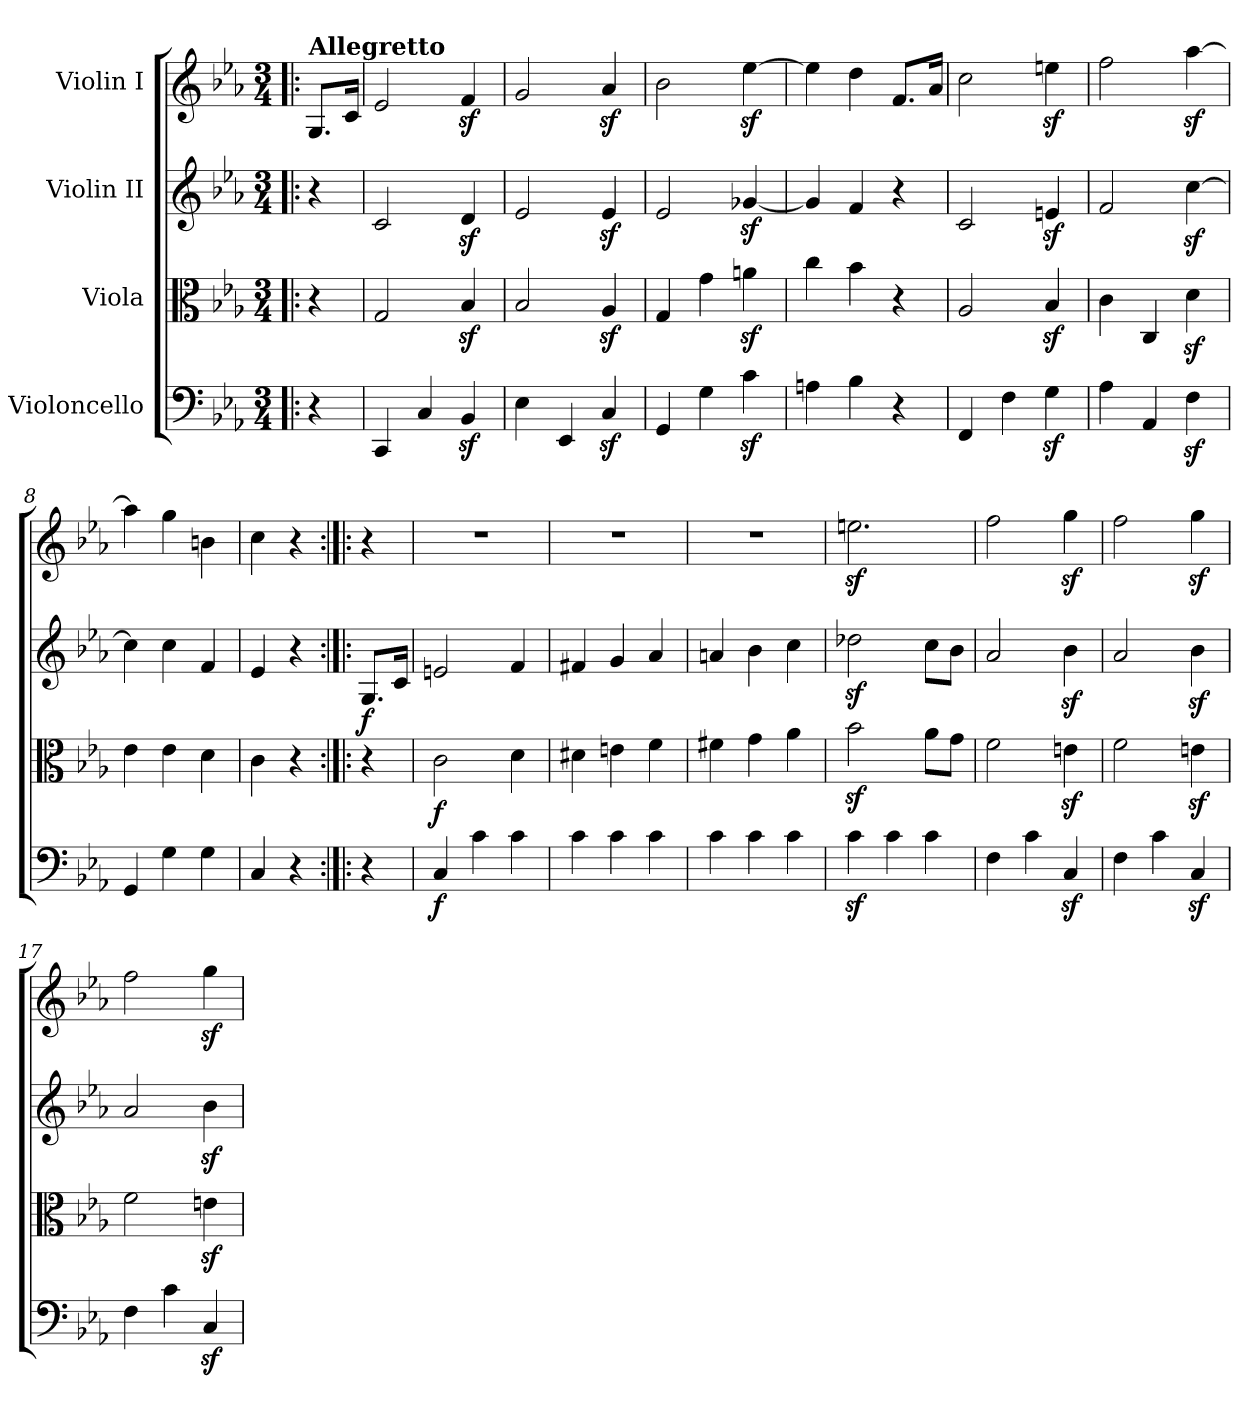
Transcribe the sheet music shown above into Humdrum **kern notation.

**kern	**dynam	**kern	**dynam	**kern	**kern
*part4	*part4	*part3	*part3	*part2	*part1
*staff4	*staff4	*staff3	*staff3	*staff2	*staff1
*I"Violoncello	*	*I"Viola	*	*I"Violin II	*I"Violin I
*clefF4	*	*clefC3	*	*clefG2	*clefG2
*k[b-e-a-]	*	*k[b-e-a-]	*	*k[b-e-a-]	*k[b-e-a-]
*M3/4	*	*M3/4	*	*M3/4	*M3/4
=1!|:	=1!|:	=1!|:	=1!|:	=1!|:	=1!|:
!	!	!	!	!	!LO:TX:a:B:t=Allegretto
4r	.	4r	.	4r	8.G/L
.	.	.	.	.	16c/Jk
=2	=2	=2	=2	=2	=2
4CC/	.	2G/	.	2c/	2e-/
4C/	.	.	.	.	.
4BB-z</	.	4B-z</	.	4dz</	4fz</
=3	=3	=3	=3	=3	=3
4E-\	.	2B-/	.	2e-/	2g/
4EE-/	.	.	.	.	.
4Cz</	.	4A-z</	.	4e-z</	4a-z</
=4	=4	=4	=4	=4	=4
4GG/	.	4G/	.	2e-/	2b-\
4G\	.	4g\	.	.	.
4cz<\	.	4anz<\	.	[4g-Xz</	[4ee-z<\
=5	=5	=5	=5	=5	=5
4An\	.	4cc\	.	4g-/]	4ee-\]
4B-\	.	4b-\	.	4f/	4dd\
4r	.	4r	.	4r	8.f/L
.	.	.	.	.	16a-/Jk
!!LO:LB:g=z
=6	=6	=6	=6	=6	=6
4FF/	.	2A-/	.	2c/	2cc\
4F\	.	.	.	.	.
4Gz<\	.	4B-z</	.	4enz</	4eenz<\
!!LO:PB:g=z
=7	=7	=7	=7	=7	=7
4A-\	.	4c\	.	2f/	2ff\
4AA-/	.	4C/	.	.	.
4Fz<\	.	4dz<\	.	[4ccz<\	[4aa-z<\
=8	=8	=8	=8	=8	=8
4GG/	.	4e-\	.	4cc\]	4aa-\]
4G\	.	4e-\	.	4cc\	4gg\
4G\	.	4d\	.	4f/	4bn\
=9	=9	=9	=9	=9	=9
4C/	.	4c\	.	4e-/	4cc\
4r	.	4r	.	4r	4r
=10:|!|:	=10:|!|:	=10:|!|:	=10:|!|:	=10:|!|:	=10:|!|:
!	!	!	!LO:DY:a	!	!
4r	.	4r	f	8.G/L	4r
.	.	.	.	16c/Jk	.
=11	=11	=11	=11	=11	=11
!	!LO:DY:b	!	!LO:DY:b	!	!
4C/	f	2c\	f	2en/	2.r
4c\	.	.	.	.	.
4c\	.	4d\	.	4f/	.
=12	=12	=12	=12	=12	=12
4c\	.	4d#X\	.	4f#X/	2.r
4c\	.	4en\	.	4g/	.
4c\	.	4f\	.	4a-/	.
=13	=13	=13	=13	=13	=13
4c\	.	4f#X\	.	4an/	2.r
4c\	.	4g\	.	4b-\	.
4c\	.	4a-\	.	4cc\	.
!!LO:LB:g=z
=14	=14	=14	=14	=14	=14
4cz<\	.	2b-z<\	.	2dd-Xz<\	2.eenz<\
4c\	.	.	.	.	.
4c\	.	8a-\L	.	8cc\L	.
.	.	8g\J	.	8b-\J	.
=15	=15	=15	=15	=15	=15
4F\	.	2f\	.	2a-/	2ff\
4c\	.	.	.	.	.
4Cz</	.	4enz<\	.	4b-z<\	4ggz<\
=16	=16	=16	=16	=16	=16
4F\	.	2f\	.	2a-/	2ff\
4c\	.	.	.	.	.
4Cz</	.	4enz<\	.	4b-z<\	4ggz<\
=17	=17	=17	=17	=17	=17
4F\	.	2f\	.	2a-/	2ff\
4c\	.	.	.	.	.
4Cz</	.	4enz<\	.	4b-z<\	4ggz<\
=	=	=	=	=	=
*-	*-	*-	*-	*-	*-
